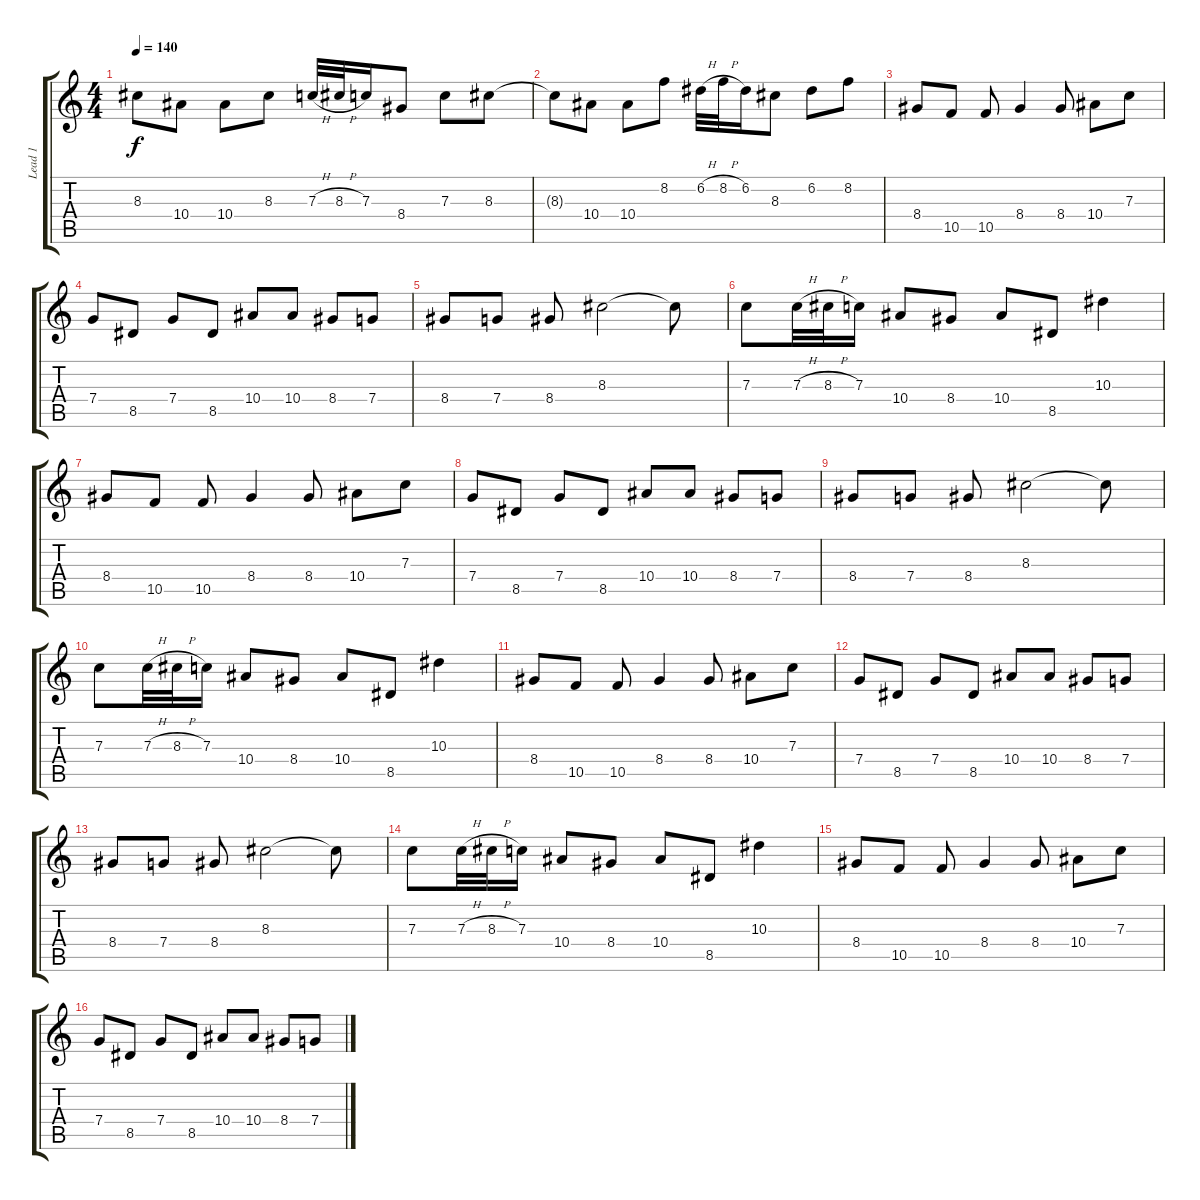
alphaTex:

\track ("Lead 1" "Lead 1") {instrument acousticguitarsteel}
\staff {score tabs}
\tuning (D4 A3 F3 C3 G2 D2) {hide}
\ts (4 4)
\tempo 140
\clef g2
\ks c
8.3.8{dy f} 10.4.8 10.4.8 8.3.8 7.3{h}.32 8.3{h}.32 7.3.16 8.4.8 7.3.8 8.3.8 |
8.3{t}.8 10.4.8 10.4.8 8.2.8 6.2{h}.32 8.2{h}.32 6.2.16 8.3.8 6.2.8 8.2.8 |
8.4.8 10.5.8 10.5.8 8.4.4 8.4.8 10.4.8 7.3.8 |
7.4.8 8.5.8 7.4.8 8.5.8 10.4.8 10.4.8 8.4.8 7.4.8 |
8.4.8 7.4.8 8.4.8 8.3.2 8.3{t}.8 |
7.3.8 7.3{h}.32 8.3{h}.32 7.3.16 10.4.8 8.4.8 10.4.8 8.5.8 10.3.4 |
8.4.8 10.5.8 10.5.8 8.4.4 8.4.8 10.4.8 7.3.8 |
7.4.8 8.5.8 7.4.8 8.5.8 10.4.8 10.4.8 8.4.8 7.4.8 |
8.4.8 7.4.8 8.4.8 8.3.2 8.3{t}.8 |
7.3.8 7.3{h}.32 8.3{h}.32 7.3.16 10.4.8 8.4.8 10.4.8 8.5.8 10.3.4 |
8.4.8 10.5.8 10.5.8 8.4.4 8.4.8 10.4.8 7.3.8 |
7.4.8 8.5.8 7.4.8 8.5.8 10.4.8 10.4.8 8.4.8 7.4.8 |
8.4.8 7.4.8 8.4.8 8.3.2 8.3{t}.8 |
7.3.8 7.3{h}.32 8.3{h}.32 7.3.16 10.4.8 8.4.8 10.4.8 8.5.8 10.3.4 |
8.4.8 10.5.8 10.5.8 8.4.4 8.4.8 10.4.8 7.3.8 |
7.4.8 8.5.8 7.4.8 8.5.8 10.4.8 10.4.8 8.4.8 7.4.8
